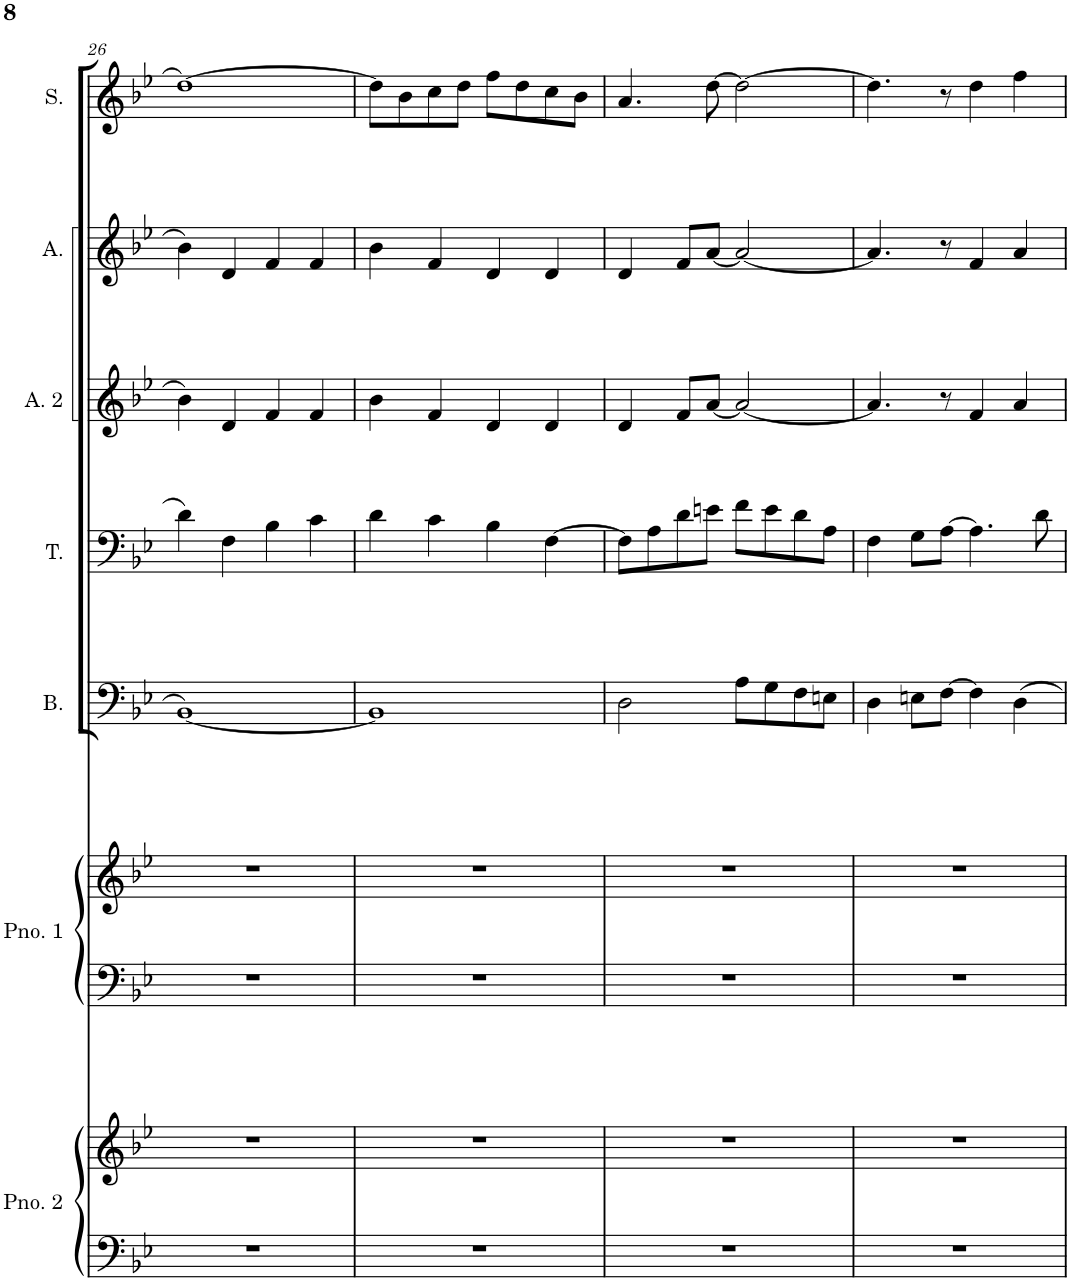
**kern	**kern	**kern	**kern	**kern	**kern	**kern	**kern	**kern
*part7	*part7	*part6	*part6	*part5	*part4	*part3	*part2	*part1
*staff9	*staff8	*staff7	*staff6	*staff5	*staff4	*staff3	*staff2	*staff1
*I"Piano 2	*	*I"Piano 1	*	*I"Bass	*I"Tenor	*I"Alto 2	*I"Alto	*I"Soprano
*I'Pno. 2	*	*I'Pno. 1	*	*I'B.	*I'T.	*I'A. 2	*I'A.	*I'S.
!!LO:PB:g=z
*clefF4	*clefG2	*clefF4	*clefG2	*clefF4	*clefF4	*clefG2	*clefG2	*clefG2
*k[b-e-]	*k[b-e-]	*k[b-e-]	*k[b-e-]	*k[b-e-]	*k[b-e-]	*k[b-e-]	*k[b-e-]	*k[b-e-]
*M4/4	*M4/4	*M4/4	*M4/4	*M4/4	*M4/4	*M4/4	*M4/4	*M4/4
=26	=26	=26	=26	=26	=26	=26	=26	=26
1r	1r	1r	1r	[1BB-	4d\	4b-\	4b-\	[1dd
.	.	.	.	.	4F\	4d/	4d/	.
.	.	.	.	.	4B-\	4f/	4f/	.
.	.	.	.	.	4c\	4f/	4f/	.
=27	=27	=27	=27	=27	=27	=27	=27	=27
1r	1r	1r	1r	1BB-]	4d\	4b-\	4b-\	8dd\L]
.	.	.	.	.	.	.	.	8b-\
.	.	.	.	.	4c\	4f/	4f/	8cc\
.	.	.	.	.	.	.	.	8dd\J
.	.	.	.	.	4B-\	4d/	4d/	8ff\L
.	.	.	.	.	.	.	.	8dd\
.	.	.	.	.	[4F\	4d/	4d/	8cc\
.	.	.	.	.	.	.	.	8b-\J
=28	=28	=28	=28	=28	=28	=28	=28	=28
1r	1r	1r	1r	2D\	8F\L]	4d/	4d/	4.a/
.	.	.	.	.	8A\	.	.	.
.	.	.	.	.	8d\	8f/L	8f/L	.
.	.	.	.	.	8en\J	[8a/J	[8a/J	[8dd\
.	.	.	.	8A\L	8f\L	2a/_	2a/_	2dd\_
.	.	.	.	8G\	8e\	.	.	.
.	.	.	.	8F\	8d\	.	.	.
.	.	.	.	8En\J	8A\J	.	.	.
=29	=29	=29	=29	=29	=29	=29	=29	=29
1r	1r	1r	1r	4D\	4F\	4.a/]	4.a/]	4.dd\]
.	.	.	.	8En\L	8G\L	.	.	.
.	.	.	.	[8F\J	[8A\J	8r	8r	8r
.	.	.	.	4F\]	4.A\]	4f/	4f/	4dd\
.	.	.	.	4D\	.	4a/	4a/	4ff\
.	.	.	.	.	8d\	.	.	.
=	=	=	=	=	=	=	=	=
*-	*-	*-	*-	*-	*-	*-	*-	*-
